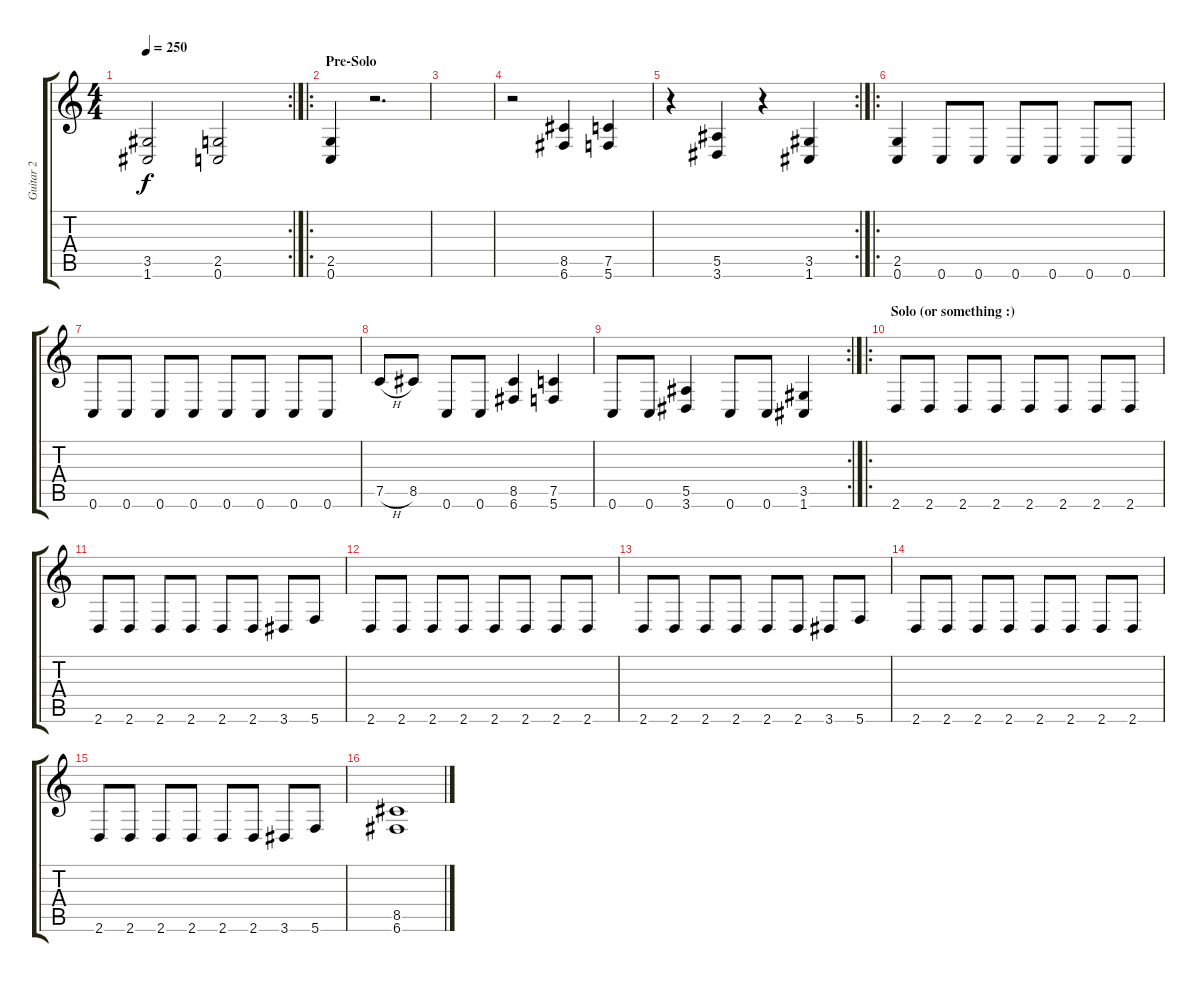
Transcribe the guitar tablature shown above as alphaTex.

\track ("Guitar 2" "Guitar 2") {instrument distortionguitar}
\staff {score tabs}
\tuning (C4 G3 Eb3 Bb2 F2 C2) {hide}
\rc 2
\ts (4 4)
\tempo 250
\clef g2
\ks c
(3.5 1.6).2{dy f} (2.5 0.6).2 |
\ro
\section ("" "Pre-Solo")
(2.5 0.6).4 r.2{d} |
|
r.2 (8.5 6.6).4 (7.5 5.6).4 |
\rc 2
r.4 (5.5 3.6).4 r.4 (3.5 1.6).4 |
\ro
(2.5 0.6).4 0.6.8 0.6.8 0.6.8 0.6.8 0.6.8 0.6.8 |
0.6.8 0.6.8 0.6.8 0.6.8 0.6.8 0.6.8 0.6.8 0.6.8 |
7.5{h}.8 8.5.8 0.6.8 0.6.8 (8.5 6.6).4 (7.5 5.6).4 |
\rc 2
0.6.8 0.6.8 (5.5 3.6).4 0.6.8 0.6.8 (3.5 1.6).4 |
\ro
\section ("" "Solo (or something :)")
2.6.8 2.6.8 2.6.8 2.6.8 2.6.8 2.6.8 2.6.8 2.6.8 |
2.6.8 2.6.8 2.6.8 2.6.8 2.6.8 2.6.8 3.6.8 5.6.8 |
2.6.8 2.6.8 2.6.8 2.6.8 2.6.8 2.6.8 2.6.8 2.6.8 |
2.6.8 2.6.8 2.6.8 2.6.8 2.6.8 2.6.8 3.6.8 5.6.8 |
2.6.8 2.6.8 2.6.8 2.6.8 2.6.8 2.6.8 2.6.8 2.6.8 |
2.6.8 2.6.8 2.6.8 2.6.8 2.6.8 2.6.8 3.6.8 5.6.8 |
(8.5 6.6).1
